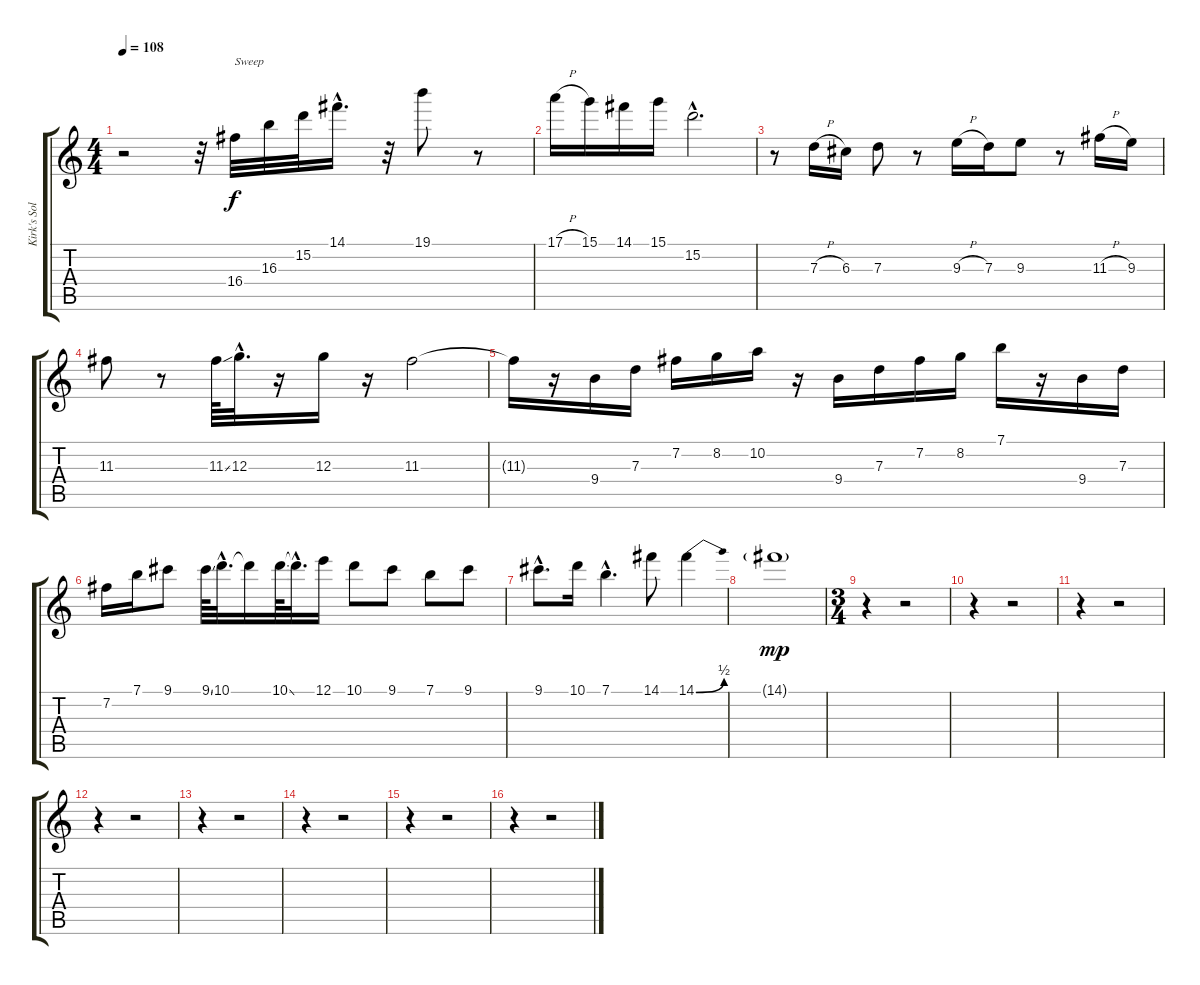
\track ("Kirk's Solo" "Kirk's Sol") {instrument distortionguitar}
\staff {score tabs}
\tuning (E4 B3 G3 D3 A2 E2) {hide}
\ts (4 4)
\tempo 108
\clef g2
\ks c
r.2{dy f} r.32 16.4.32{txt "Sweep"} 16.3.32 15.2.32 14.1{hac}.16{d} r.32 19.1.8 r.8 |
17.1{h}.16 15.1.16 14.1.16 15.1.16 15.2{hac}.2{d} |
r.8 7.3{h}.16 6.3.16 7.3.8 r.8 9.3{h}.16 7.3.16 9.3.8 r.8 11.3{h}.16 9.3.16 |
11.3.8 r.8 11.3{ss}.64 12.3{hac}.32{d} r.16 12.3.16 r.16 11.3.2 |
11.3{t}.16 r.16 9.4.16 7.3.16 7.2.16 8.2.16 10.2.16 r.16 9.4.16 7.3.16 7.2.16 8.2.16 7.1.16 r.16 9.4.16 7.3.16 |
7.2.16 7.1.16 9.1.8 9.1{ss}.64 10.1{hac}.32{d} 10.1{t}.16 10.1{ss}.64 10.1{hac t}.32{d} 12.1.16 10.1.8 9.1.8 7.1.8 9.1.8 |
9.1{hac}.8{d} 10.1.16 7.1{hac}.4{d} 14.1.8 14.1{be (bend 0 0 60 2)}.4 |
14.1{g}.1{dy mp} |
\ts (3 4)
r.4 r.2 |
r.4 r.2 |
r.4 r.2 |
r.4 r.2 |
r.4 r.2 |
r.4 r.2 |
r.4 r.2 |
r.4 r.2
